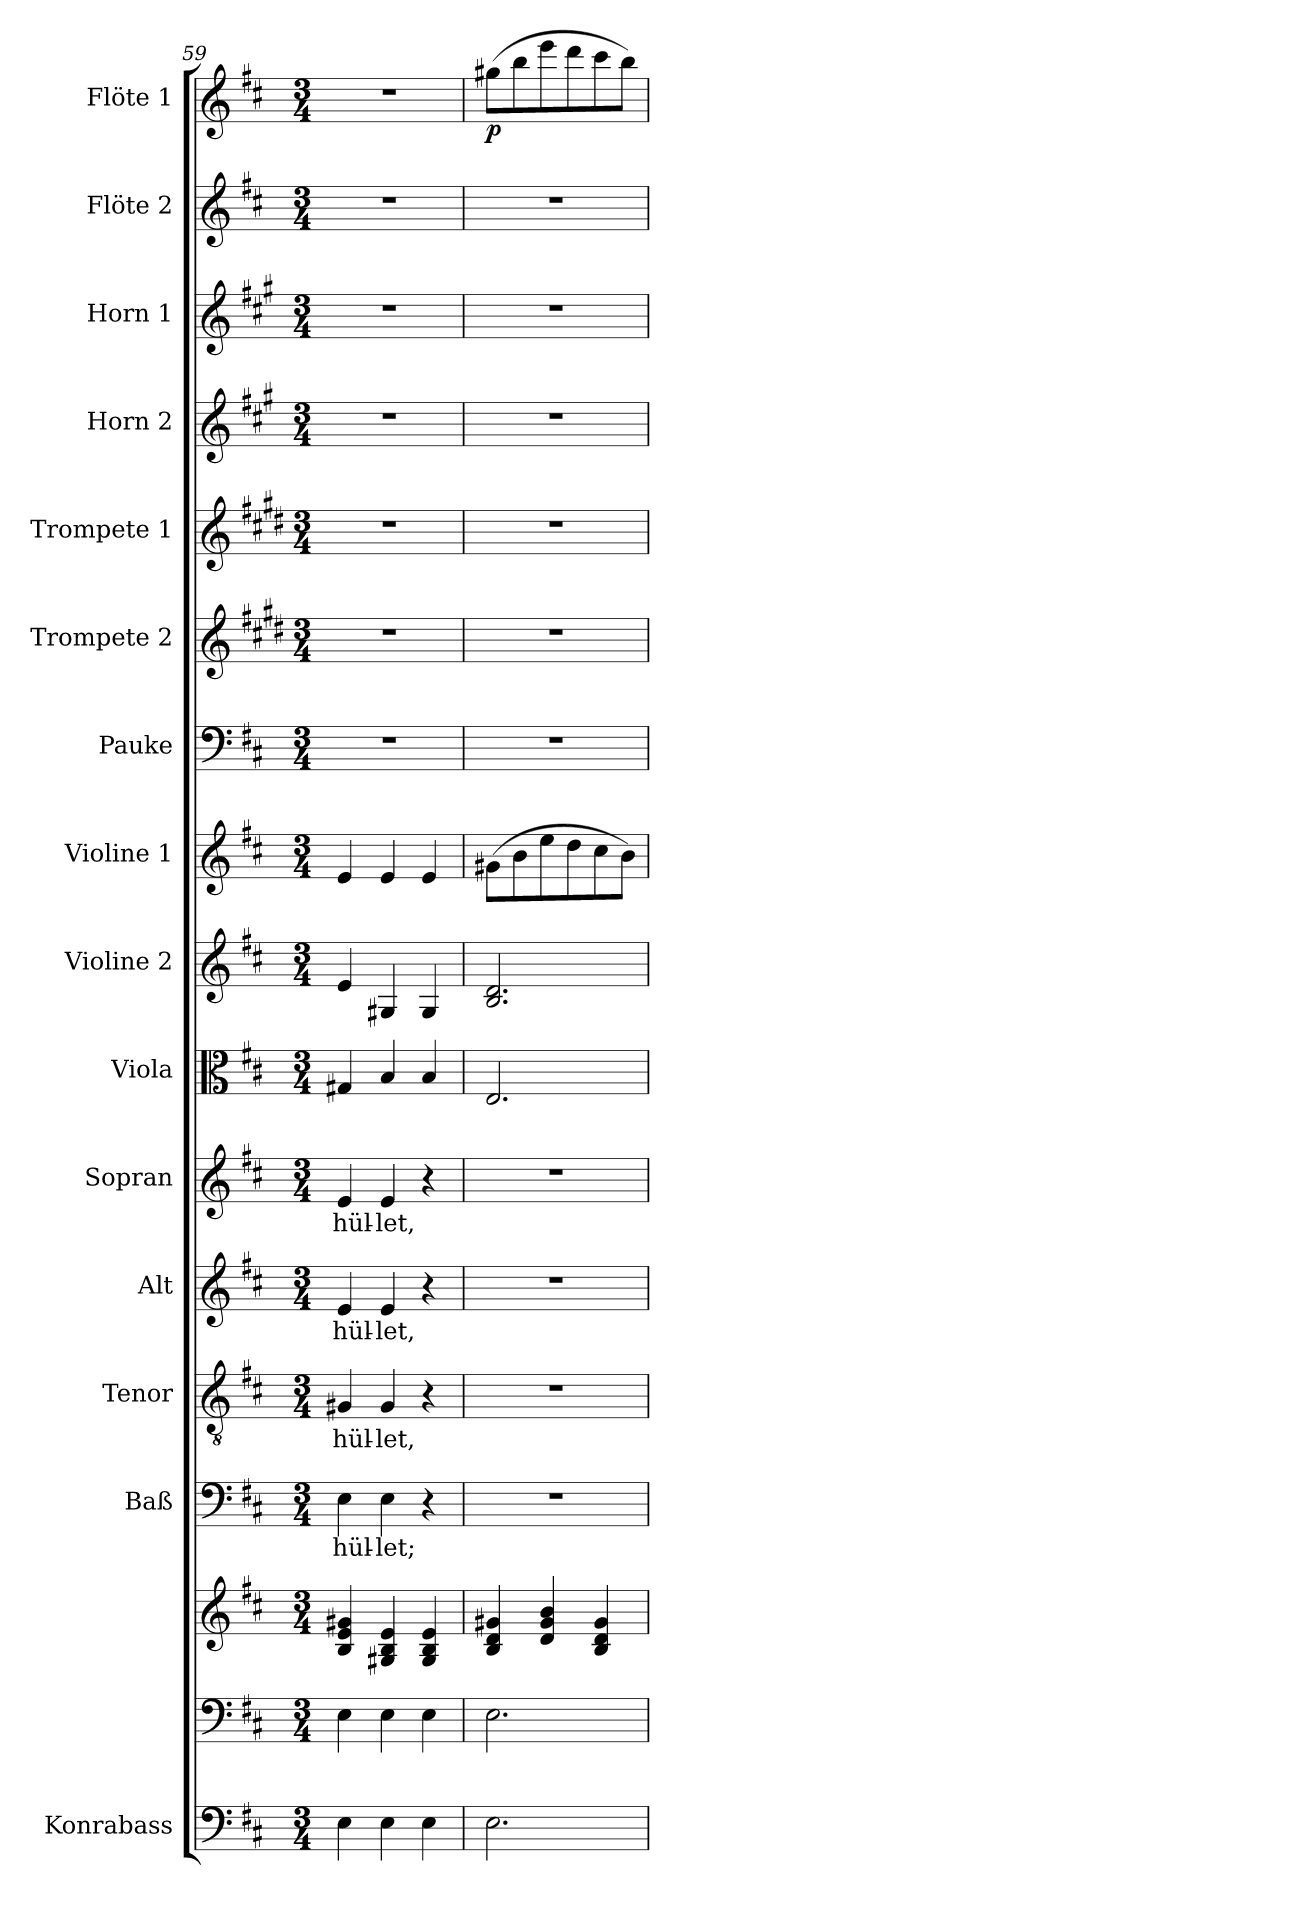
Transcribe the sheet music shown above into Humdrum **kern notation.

**kern	**kern	**kern	**kern	**text	**kern	**text	**kern	**text	**kern	**text	**kern	**kern	**kern	**kern	**kern	**kern	**kern	**kern	**kern	**kern	**dynam
*part16	*part15	*part15	*part14	*part14	*part13	*part13	*part12	*part12	*part11	*part11	*part10	*part9	*part8	*part7	*part6	*part5	*part4	*part3	*part2	*part1	*part1
*staff17	*staff16	*staff15	*staff14	*staff14	*staff13	*staff13	*staff12	*staff12	*staff11	*staff11	*staff10	*staff9	*staff8	*staff7	*staff6	*staff5	*staff4	*staff3	*staff2	*staff1	*staff1
*I"Konrabass	*	*	*I"Baß	*	*I"Tenor	*	*I"Alt	*	*I"Sopran	*	*I"Viola	*I"Violine 2	*I"Violine 1	*I"Pauke	*I"Trompete 2	*I"Trompete 1	*I"Horn 2	*I"Horn 1	*I"Flöte 2	*I"Flöte 1	*
*I'Kb.	*	*	*I'Baß	*	*I'Ten	*	*I'Alt	*	*I'Sop	*	*I'Vla.	*I'Vln. 2	*I'Vln. 1	*I'Pk.	*I'Trp. 2	*I'Trp. 1	*I'Hrn. 2	*I'Hrn. 1	*I'Fl. 2	*I'Fl. 1	*
!!LO:PB:g=z
*clefF4	*clefF4	*clefG2	*clefF4	*	*clefGv2	*	*clefG2	*	*clefG2	*	*clefC3	*clefG2	*clefG2	*clefF4	*clefG2	*clefG2	*clefG2	*clefG2	*clefG2	*clefG2	*
*ITrd7c12	*	*	*	*	*	*	*	*	*	*	*	*	*	*	*ITrd1c2	*ITrd1c2	*ITrd4c7	*ITrd4c7	*	*	*
*k[f#c#]	*k[f#c#]	*k[f#c#]	*k[f#c#]	*	*k[f#c#]	*	*k[f#c#]	*	*k[f#c#]	*	*k[f#c#]	*k[f#c#]	*k[f#c#]	*k[f#c#]	*k[f#c#]	*k[f#c#]	*k[f#c#]	*k[f#c#]	*k[f#c#]	*k[f#c#]	*
*D:	*D:	*D:	*D:	*	*D:	*	*D:	*	*D:	*	*D:	*D:	*D:	*D:	*D:	*D:	*D:	*D:	*D:	*D:	*
*M3/4	*M3/4	*M3/4	*M3/4	*	*M3/4	*	*M3/4	*	*M3/4	*	*M3/4	*M3/4	*M3/4	*M3/4	*M3/4	*M3/4	*M3/4	*M3/4	*M3/4	*M3/4	*
=59	=59	=59	=59	=59	=59	=59	=59	=59	=59	=59	=59	=59	=59	=59	=59	=59	=59	=59	=59	=59	=59
!	!	!	!	!LO:LY:b	!	!LO:LY:b	!	!LO:LY:b	!	!LO:LY:b	!	!	!	!	!	!	!	!	!	!	!
4EE\	4E\	4B/ 4e/ 4g#X/	4E\	-hül-	4G#X/	-hül-	4e/	-hül-	4e/	-hül-	4G#X/	4e/	4e/	2.r	2.r	2.r	2.r	2.r	2.r	2.r	.
!	!	!	!	!LO:LY:b	!	!LO:LY:b	!	!LO:LY:b	!	!LO:LY:b	!	!	!	!	!	!	!	!	!	!	!
4EE\	4E\	4G#X/ 4B/ 4e/	4E\	-let;	4G#/	-let,	4e/	-let,	4e/	-let,	4B/	4G#X/	4e/	.	.	.	.	.	.	.	.
4EE\	4E\	4G#/ 4B/ 4e/	4r	.	4r	.	4r	.	4r	.	4B/	4G#/	4e/	.	.	.	.	.	.	.	.
=60	=60	=60	=60	=60	=60	=60	=60	=60	=60	=60	=60	=60	=60	=60	=60	=60	=60	=60	=60	=60	=60
!	!	!	!	!	!	!	!	!	!	!	!	!	!	!	!	!	!	!	!	!	!LO:DY:b
2.EE\	2.E\	4B/ 4d/ 4g#X/	2.r	.	2.r	.	2.r	.	2.r	.	2.E/	2.B/ 2.d/	(>8g#X\L	2.r	2.r	2.r	2.r	2.r	2.r	(>8gg#X\L	p
.	.	.	.	.	.	.	.	.	.	.	.	.	8b\	.	.	.	.	.	.	8bb\	.
.	.	4d/ 4g#/ 4b/	.	.	.	.	.	.	.	.	.	.	8ee\	.	.	.	.	.	.	8eee\	.
.	.	.	.	.	.	.	.	.	.	.	.	.	8dd\	.	.	.	.	.	.	8ddd\	.
.	.	4B/ 4d/ 4g#/	.	.	.	.	.	.	.	.	.	.	8cc#\	.	.	.	.	.	.	8ccc#\	.
.	.	.	.	.	.	.	.	.	.	.	.	.	8b\J)	.	.	.	.	.	.	8bb\J)	.
=	=	=	=	=	=	=	=	=	=	=	=	=	=	=	=	=	=	=	=	=	=
*-	*-	*-	*-	*-	*-	*-	*-	*-	*-	*-	*-	*-	*-	*-	*-	*-	*-	*-	*-	*-	*-
